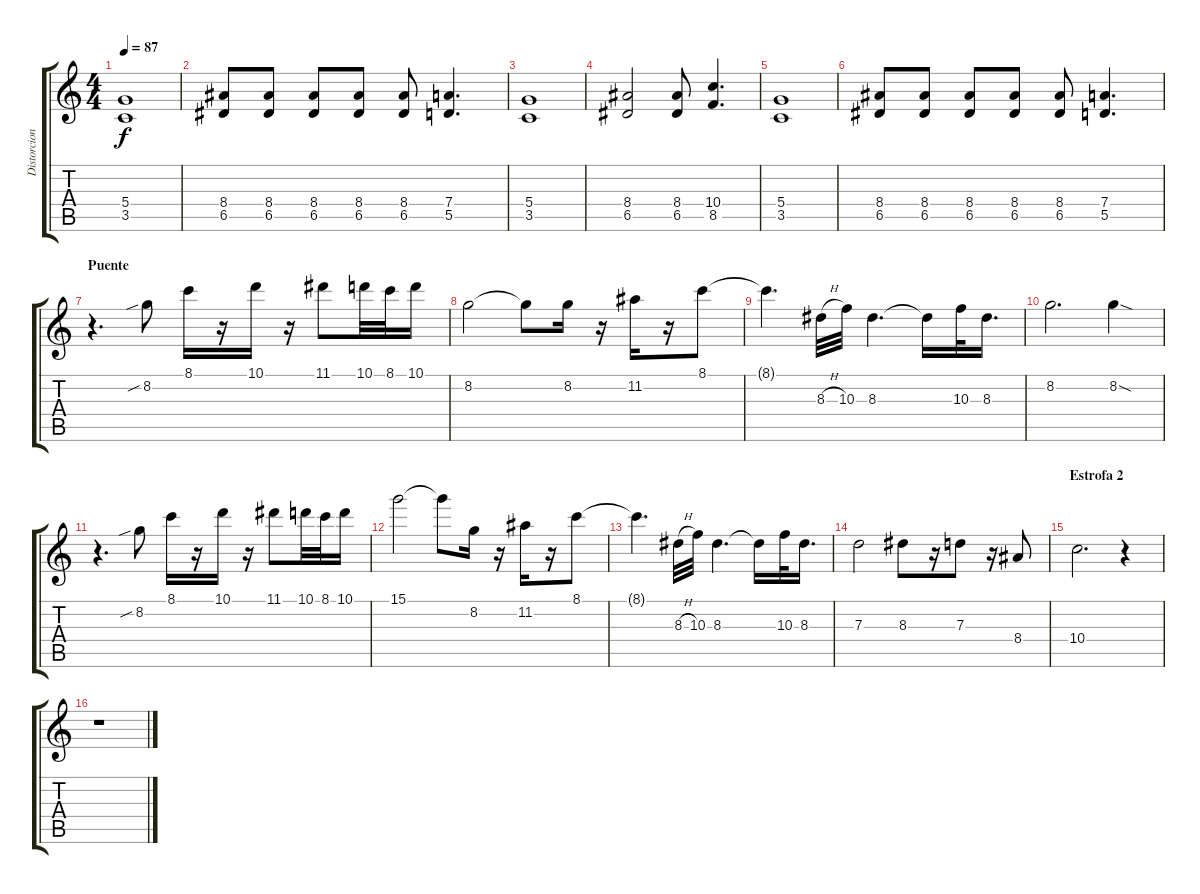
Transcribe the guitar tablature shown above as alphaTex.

\track ("Distorcion I" "Distorcion") {instrument distortionguitar}
\staff {score tabs}
\tuning (E4 B3 G3 D3 A2 E2) {hide}
\ts (4 4)
\tempo 87
\clef g2
\ks c
(5.4 3.5).1{dy f} |
(8.4 6.5).8 (8.4 6.5).8 (8.4 6.5).8 (8.4 6.5).8 (8.4 6.5).8 (7.4 5.5).4{d} |
(5.4 3.5).1 |
(8.4 6.5).2 (8.4 6.5).8 (10.4 8.5).4{d} |
(5.4 3.5).1 |
(8.4 6.5).8 (8.4 6.5).8 (8.4 6.5).8 (8.4 6.5).8 (8.4 6.5).8 (7.4 5.5).4{d} |
\section ("" "Puente")
r.4{d} 8.2{sib}.8 8.1.16 r.16 10.1.16 r.16 11.1.8 10.1.32 8.1.32 10.1.16 |
8.2.2 8.2{t}.8 8.2.16 r.16 11.2.16 r.16 8.1.8 |
8.1{t}.4{d} 8.3{h}.32 10.3.32 8.3.4{d} 8.3{t}.16 10.3.32 8.3.16{d} |
8.2.2{d} 8.2{sod}.4 |
r.4{d} 8.2{sib}.8 8.1.16 r.16 10.1.16 r.16 11.1.8 10.1.32 8.1.32 10.1.16 |
15.1.2 15.1{t}.8 8.2.16 r.16 11.2.16 r.16 8.1.8 |
8.1{t}.4{d} 8.3{h}.32 10.3.32 8.3.4{d} 8.3{t}.16 10.3.32 8.3.16{d} |
7.3.2 8.3.8 r.16 7.3.8 r.16 8.4.8 |
\section ("" "Estrofa 2")
10.4.2{d} r.4 |
r.1
